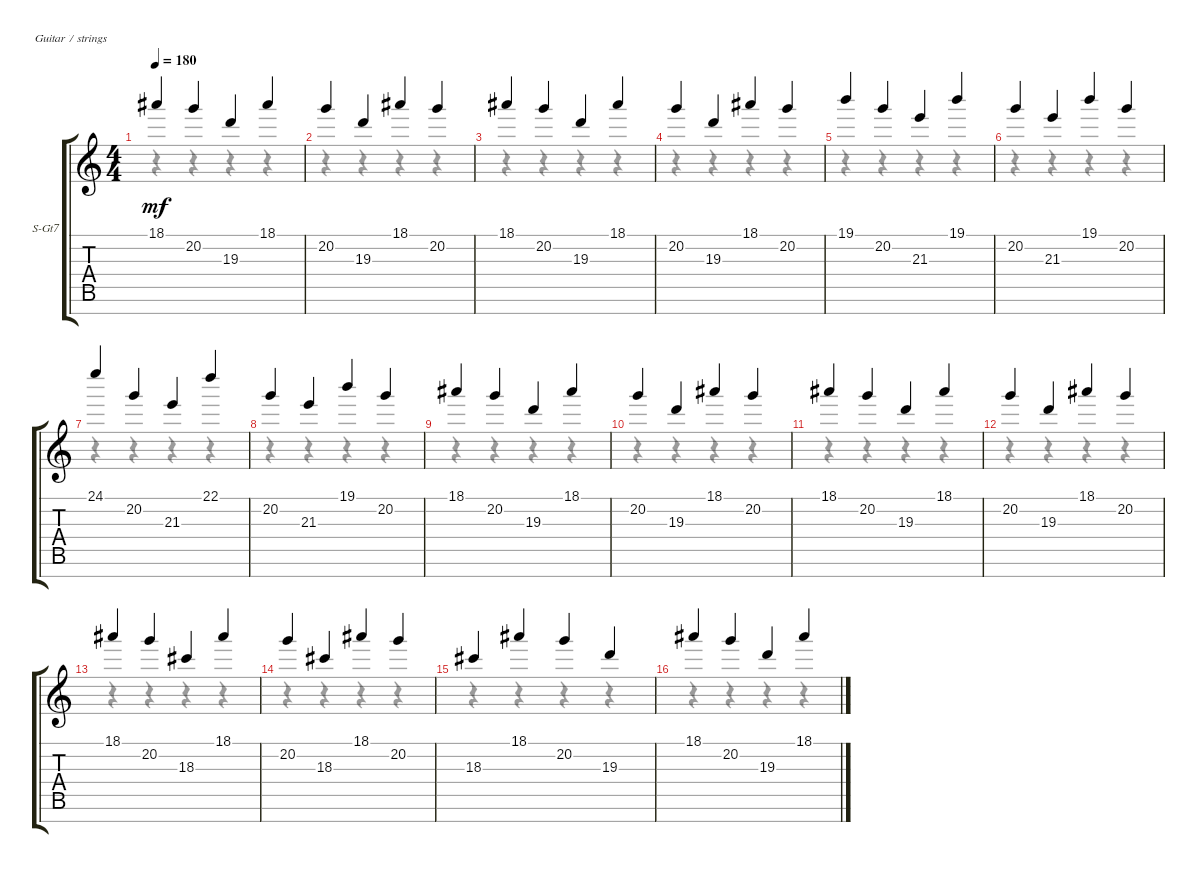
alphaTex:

\bracketExtendMode groupsimilarinstruments
\firstSystemTrackNameOrientation horizontal
\otherSystemsTrackNameOrientation horizontal
\track ("Grand piano (MIDI) (Staff 1)" "S-Gt7") {instrument acousticgrandpiano}
\staff {score tabs}
\tuning (E4 B3 G3 D3 A2 E2 B1)
\displaytranspose 12
\voice
\ts (4 4)
\tempo 180
\clef g2
\ks c
18.1.4{dy mf} 20.2.4 19.3.4 18.1.4 |
20.2.4 19.3.4 18.1.4 20.2.4 |
18.1.4 20.2.4 19.3.4 18.1.4 |
20.2.4 19.3.4 18.1.4 20.2.4 |
19.1.4 20.2.4 21.3.4 19.1.4 |
20.2.4 21.3.4 19.1.4 20.2.4 |
24.1.4 20.2.4 21.3.4 22.1.4 |
20.2.4 21.3.4 19.1.4 20.2.4 |
18.1.4 20.2.4 19.3.4 18.1.4 |
20.2.4 19.3.4 18.1.4 20.2.4 |
18.1.4 20.2.4 19.3.4 18.1.4 |
20.2.4 19.3.4 18.1.4 20.2.4 |
18.1.4 20.2.4 18.3.4 18.1.4 |
20.2.4 18.3.4 18.1.4 20.2.4 |
18.3.4 18.1.4 20.2.4 19.3.4 |
18.1.4 20.2.4 19.3.4 18.1.4
\voice
\clef g2
\ottava regular
\simile none
\ks c
r.4{dy mf} r.4 r.4 r.4 |
r.4 r.4 r.4 r.4 |
r.4 r.4 r.4 r.4 |
r.4 r.4 r.4 r.4 |
r.4 r.4 r.4 r.4 |
r.4 r.4 r.4 r.4 |
r.4 r.4 r.4 r.4 |
r.4 r.4 r.4 r.4 |
r.4 r.4 r.4 r.4 |
r.4 r.4 r.4 r.4 |
r.4 r.4 r.4 r.4 |
r.4 r.4 r.4 r.4 |
r.4 r.4 r.4 r.4 |
r.4 r.4 r.4 r.4 |
r.4 r.4 r.4 r.4 |
r.4 r.4 r.4 r.4
